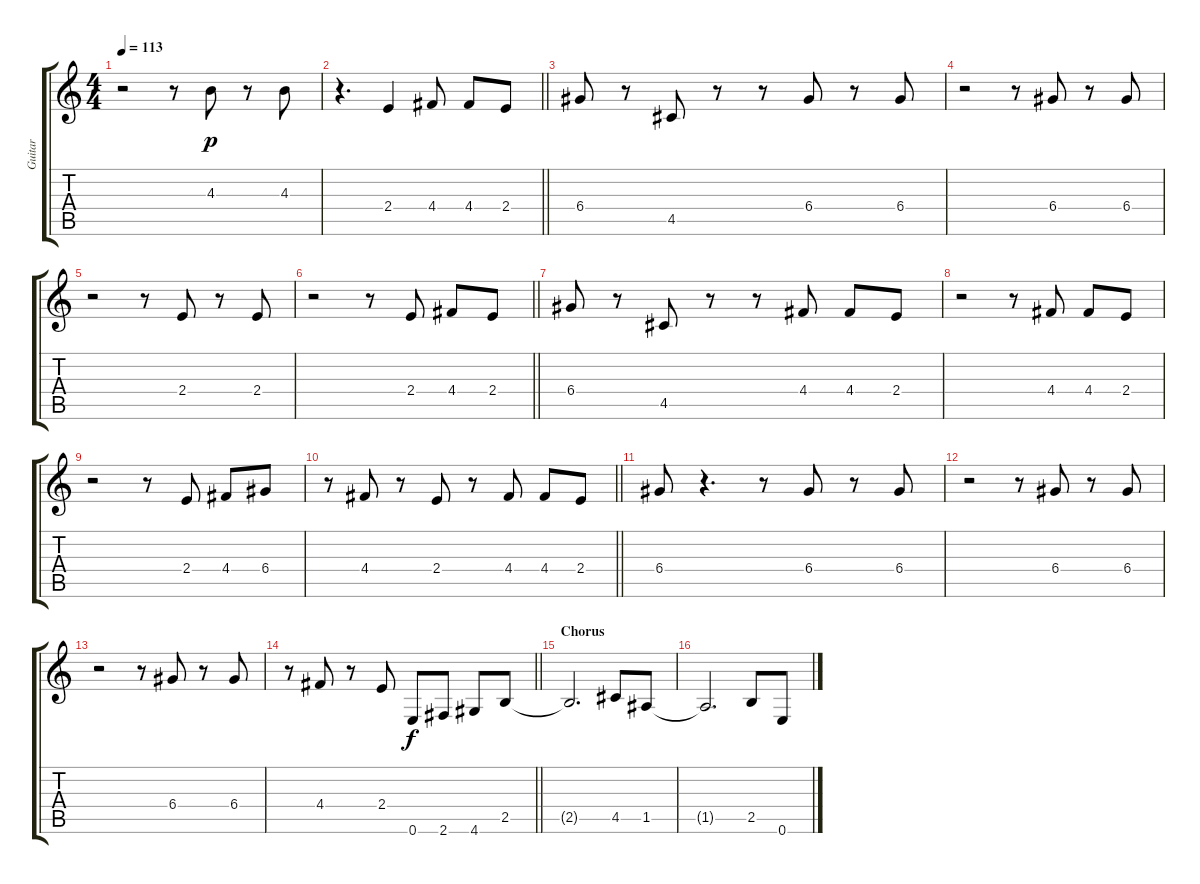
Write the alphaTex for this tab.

\track ("Guitar" "Guitar") {instrument overdrivenguitar}
\staff {score tabs}
\tuning (E4 B3 G3 D3 A2 E2) {hide}
\ts (4 4)
\tempo 113
\clef g2
\ks c
r.2{dy p} r.8 4.3.8 r.8 4.3.8 |
\barLineRight lightlight
r.4{d} 2.4.4 4.4.8 4.4.8 2.4.8 |
\section ("" "")
6.4.8 r.8 4.5.8 r.8 r.8 6.4.8 r.8 6.4.8 |
r.2 r.8 6.4.8 r.8 6.4.8 |
r.2 r.8 2.4.8 r.8 2.4.8 |
\barLineRight lightlight
r.2 r.8 2.4.8 4.4.8 2.4.8 |
\section ("" "")
6.4.8 r.8 4.5.8 r.8 r.8 4.4.8 4.4.8 2.4.8 |
r.2 r.8 4.4.8 4.4.8 2.4.8 |
r.2 r.8 2.4.8 4.4.8 6.4.8 |
\barLineRight lightlight
r.8 4.4.8 r.8 2.4.8 r.8 4.4.8 4.4.8 2.4.8 |
\section ("" "")
6.4.8 r.4{d} r.8 6.4.8 r.8 6.4.8 |
r.2 r.8 6.4.8 r.8 6.4.8 |
r.2 r.8 6.4.8 r.8 6.4.8 |
\barLineRight lightlight
r.8 4.4.8 r.8 2.4.8 0.6.8{dy f} 2.6.8 4.6.8 2.5.8 |
\section ("" "Chorus")
2.5{t}.2{d} 4.5.8 1.5.8 |
1.5{t}.2{d} 2.5.8 0.6.8
